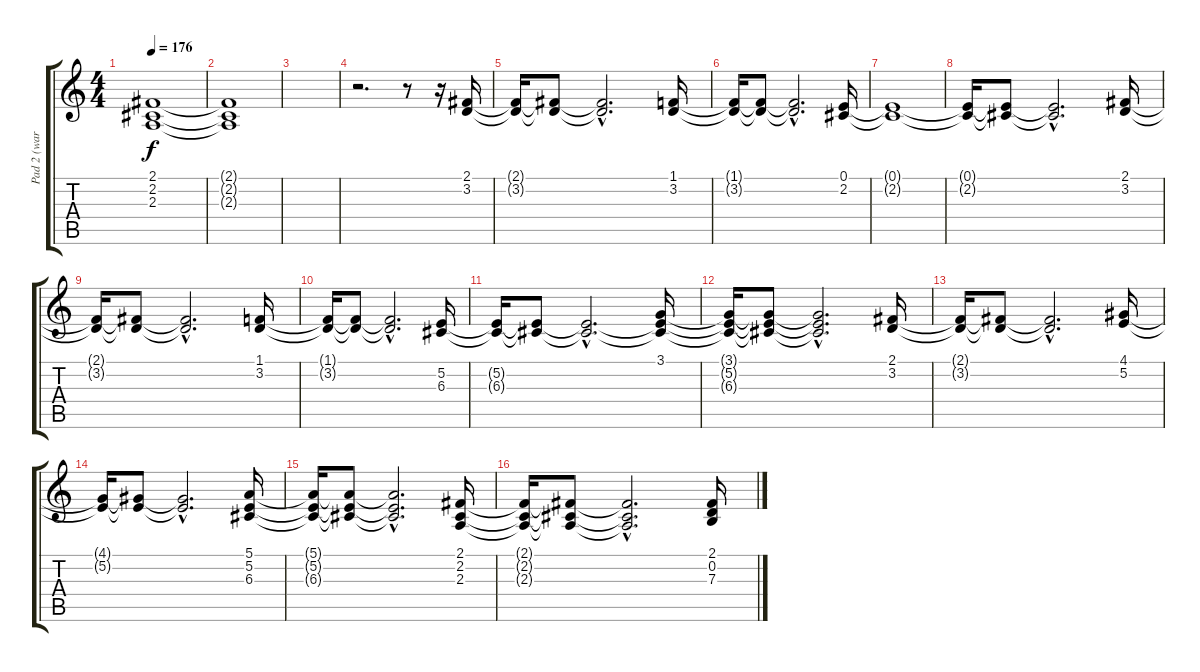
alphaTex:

\track ("Pad 2 (warm)" "Pad 2 (war") {instrument pad2warm}
\staff {score tabs}
\tuning (E4 B3 G3 D3 A2 E2) {hide}
\ts (4 4)
\tempo 176
\clef g2
\ks c
(2.1{t} 2.2{t} 2.3{t}).1{dy f} |
(2.1{t} 2.2{t} 2.3{t}).1 |
|
r.2{d} r.8 r.16 (2.1 3.2).16 |
(2.1{t} 3.2{t}).16 (2.1{t} 3.2{t}).8 (2.1{hac t} 3.2{hac t}).2{d} (1.1 3.2).16 |
(1.1{t} 3.2{t}).16 (1.1{t} 3.2{t}).8 (1.1{hac t} 3.2{hac t}).2{d} (0.1 2.2).16 |
(0.1{t} 2.2{t}).1 |
(0.1{t} 2.2{t}).16 (0.1{t} 2.2{t}).8 (0.1{hac t} 2.2{hac t}).2{d} (2.1 3.2).16 |
(2.1{t} 3.2{t}).16 (2.1{t} 3.2{t}).8 (2.1{hac t} 3.2{hac t}).2{d} (1.1 3.2).16 |
(1.1{t} 3.2{t}).16 (1.1{t} 3.2{t}).8 (1.1{hac t} 3.2{hac t}).2{d} (5.2 6.3).16 |
(5.2{t} 6.3{t}).16 (5.2{t} 6.3{t}).8 (5.2{hac t} 6.3{hac t}).2{d} (3.1 5.2{t} 6.3{t}).16 |
(3.1{t} 5.2{t} 6.3{t}).16 (3.1{t} 5.2{t} 6.3{t}).8 (3.1{hac t} 5.2{hac t} 6.3{hac t}).2{d} (2.1 3.2).16 |
(2.1{t} 3.2{t}).16 (2.1{t} 3.2{t}).8 (2.1{hac t} 3.2{hac t}).2{d} (4.1 5.2).16 |
(4.1{t} 5.2{t}).16 (4.1{t} 5.2{t}).8 (4.1{hac t} 5.2{hac t}).2{d} (5.1 5.2 6.3).16 |
(5.1{t} 5.2{t} 6.3{t}).16 (5.1{t} 5.2{t} 6.3{t}).8 (5.1{hac t} 5.2{hac t} 6.3{hac t}).2{d} (2.1 2.2 2.3).16 |
(2.1{t} 2.2{t} 2.3{t}).16 (2.1{t} 2.2{t} 2.3{t}).8 (2.1{hac t} 2.2{hac t} 2.3{hac t}).2{d} (2.1 0.2 7.3).16
